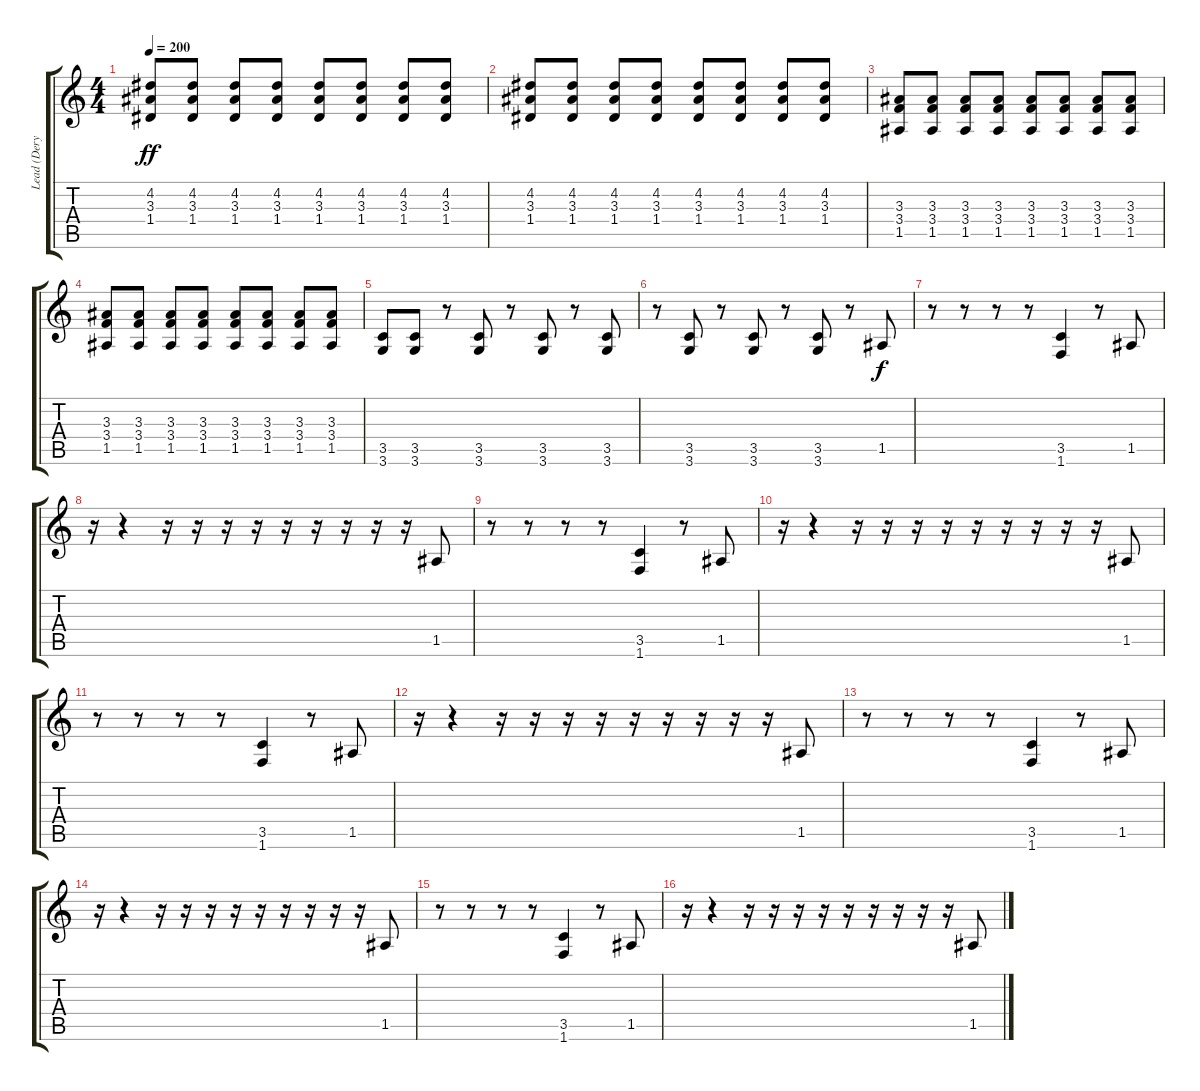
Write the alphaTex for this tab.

\track ("Lead (Deryck)" "Lead (Dery") {instrument distortionguitar}
\staff {score tabs}
\tuning (E4 B3 G3 D3 A2 E2) {hide}
\ts (4 4)
\tempo 200
\clef g2
\ks c
(4.2 3.3 1.4).8{dy ff} (4.2 3.3 1.4).8 (4.2 3.3 1.4).8 (4.2 3.3 1.4).8 (4.2 3.3 1.4).8 (4.2 3.3 1.4).8 (4.2 3.3 1.4).8 (4.2 3.3 1.4).8 |
(4.2 3.3 1.4).8 (4.2 3.3 1.4).8 (4.2 3.3 1.4).8 (4.2 3.3 1.4).8 (4.2 3.3 1.4).8 (4.2 3.3 1.4).8 (4.2 3.3 1.4).8 (4.2 3.3 1.4).8 |
(3.3 3.4 1.5).8 (3.3 3.4 1.5).8 (3.3 3.4 1.5).8 (3.3 3.4 1.5).8 (3.3 3.4 1.5).8 (3.3 3.4 1.5).8 (3.3 3.4 1.5).8 (3.3 3.4 1.5).8 |
(3.3 3.4 1.5).8 (3.3 3.4 1.5).8 (3.3 3.4 1.5).8 (3.3 3.4 1.5).8 (3.3 3.4 1.5).8 (3.3 3.4 1.5).8 (3.3 3.4 1.5).8 (3.3 3.4 1.5).8 |
(3.5 3.6).8 (3.5 3.6).8 r.8 (3.5 3.6).8 r.8 (3.5 3.6).8 r.8 (3.5 3.6).8 |
r.8 (3.5 3.6).8 r.8 (3.5 3.6).8 r.8 (3.5 3.6).8 r.8 1.5.8{dy f} |
r.8 r.8 r.8 r.8 (3.5 1.6).4 r.8 1.5.8 |
r.16 r.4 r.16 r.16 r.16 r.16 r.16 r.16 r.16 r.16 r.16 1.5.8 |
r.8 r.8 r.8 r.8 (3.5 1.6).4 r.8 1.5.8 |
r.16 r.4 r.16 r.16 r.16 r.16 r.16 r.16 r.16 r.16 r.16 1.5.8 |
r.8 r.8 r.8 r.8 (3.5 1.6).4 r.8 1.5.8 |
r.16 r.4 r.16 r.16 r.16 r.16 r.16 r.16 r.16 r.16 r.16 1.5.8 |
r.8 r.8 r.8 r.8 (3.5 1.6).4 r.8 1.5.8 |
r.16 r.4 r.16 r.16 r.16 r.16 r.16 r.16 r.16 r.16 r.16 1.5.8 |
r.8 r.8 r.8 r.8 (3.5 1.6).4 r.8 1.5.8 |
r.16 r.4 r.16 r.16 r.16 r.16 r.16 r.16 r.16 r.16 r.16 1.5.8
